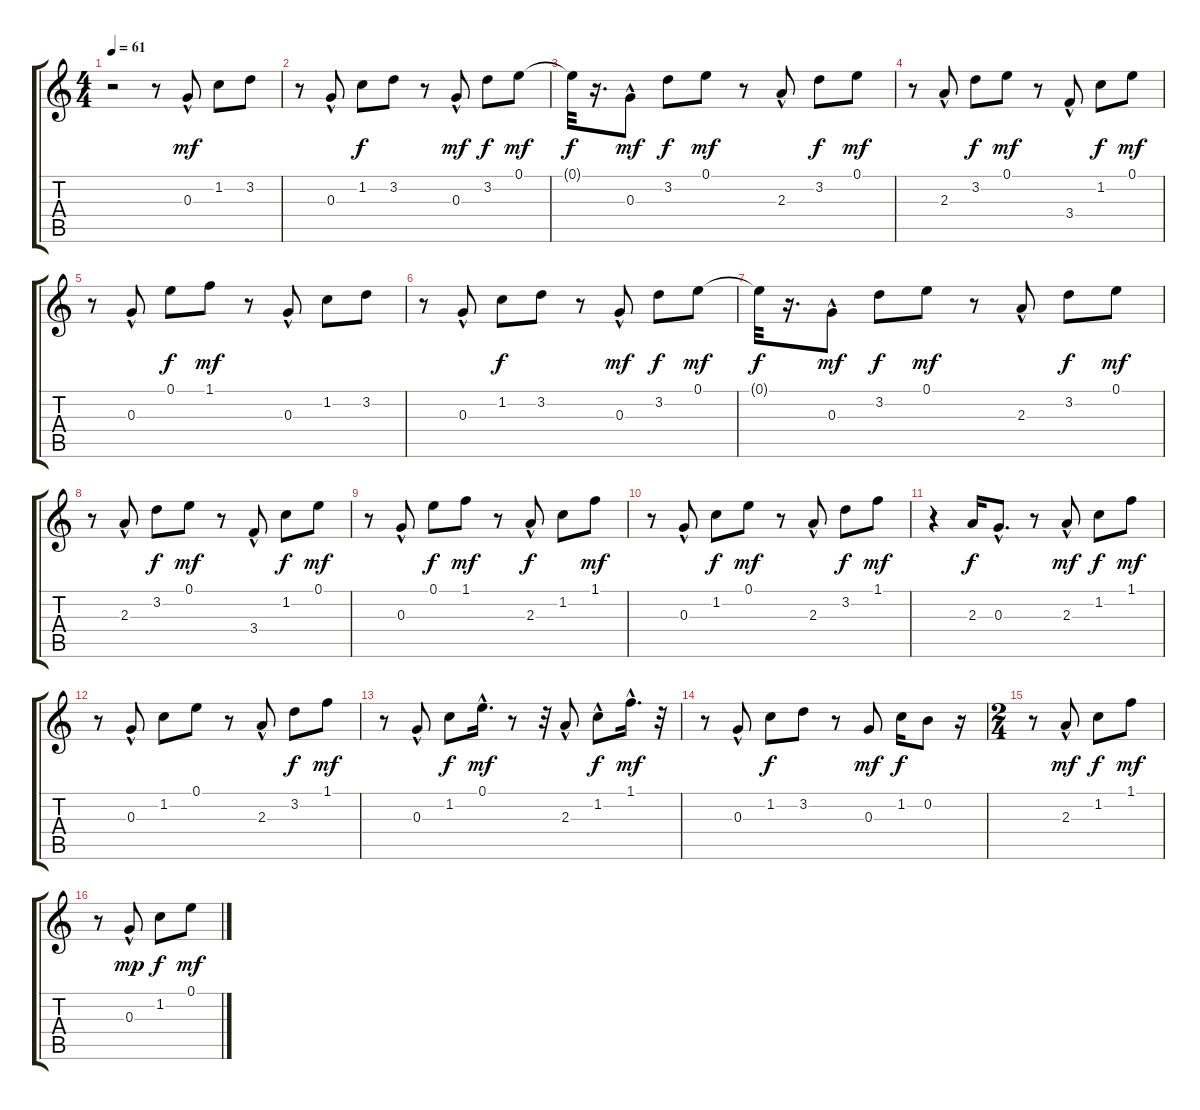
\track "" {instrument electricguitarclean}
\staff {score tabs}
\tuning (E4 B3 G3 D3 A2 E2) {hide}
\ts (4 4)
\tempo 61
\clef g2
\ks c
r.2{dy mf} r.8 0.3{hac}.8 1.2.8 3.2.8 |
r.8 0.3{hac}.8 1.2.8{dy f} 3.2.8 r.8 0.3{hac}.8{dy mf} 3.2.8{dy f} 0.1.8{dy mf} |
0.1{t}.32{dy f} r.16{d} 0.3{hac}.8{dy mf} 3.2.8{dy f} 0.1.8{dy mf} r.8 2.3{hac}.8 3.2.8{dy f} 0.1.8{dy mf} |
r.8 2.3{hac}.8 3.2.8{dy f} 0.1.8{dy mf} r.8 3.4{hac}.8 1.2.8{dy f} 0.1.8{dy mf} |
r.8 0.3{hac}.8 0.1.8{dy f} 1.1.8{dy mf} r.8 0.3{hac}.8 1.2.8 3.2.8 |
r.8 0.3{hac}.8 1.2.8{dy f} 3.2.8 r.8 0.3{hac}.8{dy mf} 3.2.8{dy f} 0.1.8{dy mf} |
0.1{t}.32{dy f} r.16{d} 0.3{hac}.8{dy mf} 3.2.8{dy f} 0.1.8{dy mf} r.8 2.3{hac}.8 3.2.8{dy f} 0.1.8{dy mf} |
r.8 2.3{hac}.8 3.2.8{dy f} 0.1.8{dy mf} r.8 3.4{hac}.8 1.2.8{dy f} 0.1.8{dy mf} |
r.8 0.3{hac}.8 0.1.8{dy f} 1.1.8{dy mf} r.8 2.3{hac}.8{dy f} 1.2.8 1.1.8{dy mf} |
r.8 0.3{hac}.8 1.2.8{dy f} 0.1.8{dy mf} r.8 2.3{hac}.8 3.2.8{dy f} 1.1.8{dy mf} |
r.4 2.3.16{dy f} 0.3{hac}.8{d} r.8 2.3{hac}.8{dy mf} 1.2.8{dy f} 1.1.8{dy mf} |
r.8 0.3{hac}.8 1.2.8 0.1.8 r.8 2.3{hac}.8 3.2.8{dy f} 1.1.8{dy mf} |
r.8 0.3{hac}.8 1.2.8{dy f} 0.1{hac}.16{d dy mf} r.8 r.32 2.3{hac}.8 1.2{hac}.8{dy f} 1.1{hac}.16{d dy mf} r.32 |
r.8 0.3{hac}.8 1.2.8{dy f} 3.2.8 r.8 0.3.8{dy mf} 1.2.16{dy f} 0.2.8 r.16 |
\ts (2 4)
r.8 2.3{hac}.8{dy mf} 1.2.8{dy f} 1.1.8{dy mf} |
r.8 0.3{hac}.8{dy mp} 1.2.8{dy f} 0.1.8{dy mf}
